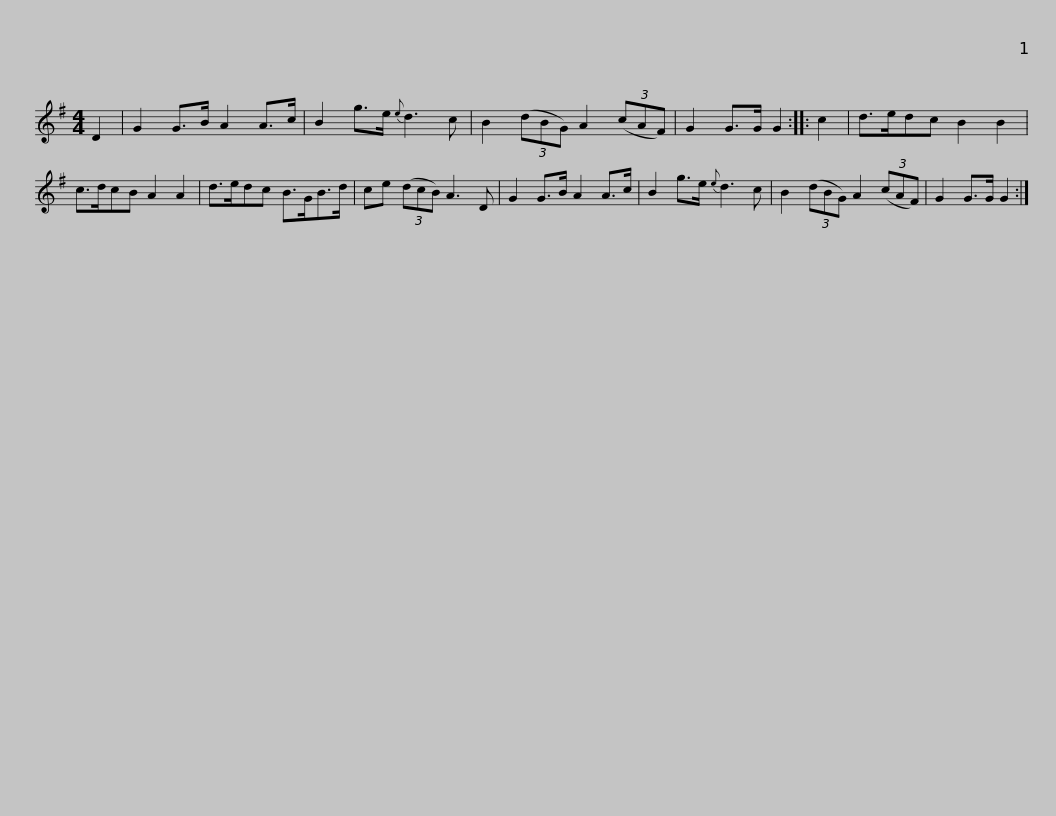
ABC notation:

X:1
L:1/8
M:4/4
I:linebreak $
K:G
V:1 treble
V:1
 D2 | G2 G>B A2 A>c | B2 g>e{e} d3 c | B2 (3(dBG) A2 (3(cAF) | G2 G>G G2 :: %5
 c2 | d>edc B2 B2 | c>dcB A2 A2 |$ d>edc B>GB>d | ce (3(dcB) A3 D | %10
 G2 G>B A2 A>c | B2 g>e{e} d3 c | B2 (3(dBG) A2 (3(cAF) | G2 G>G G2 :| %14
